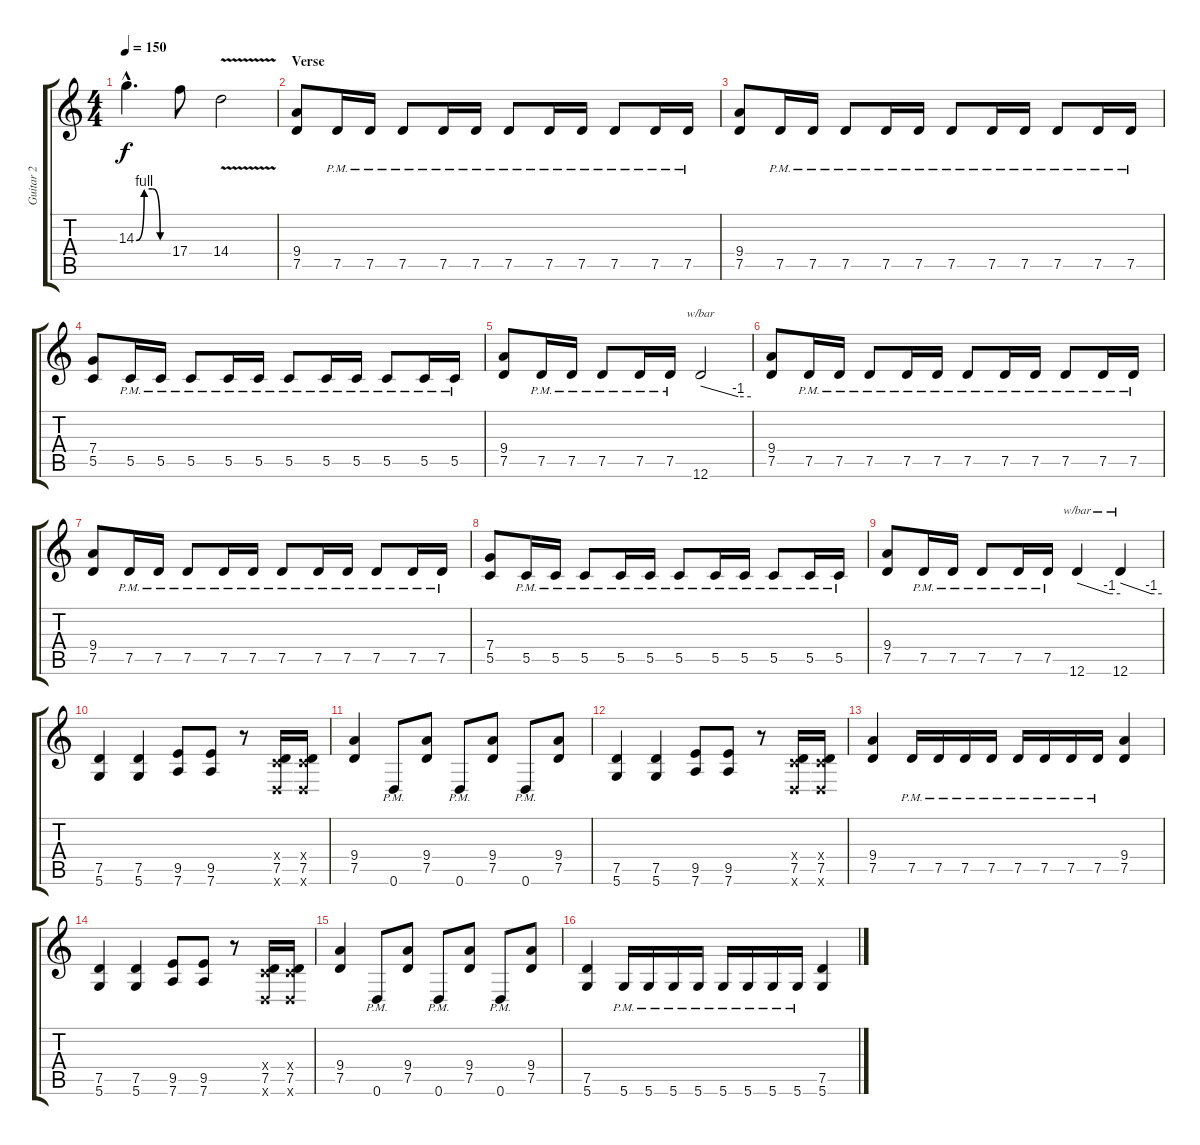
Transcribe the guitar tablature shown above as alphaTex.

\track ("Guitar 2" "Guitar 2") {instrument distortionguitar}
\staff {score tabs}
\tuning (D4 A3 F3 C3 G2 D2) {hide}
\ts (4 4)
\tempo 150
\clef g2
\ks c
14.3{be (custom 0 0 15 4 30 4 45 0 60 0) hac}.4{d dy f} 17.4.8 14.4{v}.2{instrument guitarharmonics} |
\section ("" "Verse")
(9.4 7.5).8{instrument distortionguitar} 7.5{pm}.16 7.5{pm}.16 7.5{pm}.8 7.5{pm}.16 7.5{pm}.16 7.5{pm}.8 7.5{pm}.16 7.5{pm}.16 7.5{pm}.8 7.5{pm}.16 7.5{pm}.16 |
(9.4 7.5).8 7.5{pm}.16 7.5{pm}.16 7.5{pm}.8 7.5{pm}.16 7.5{pm}.16 7.5{pm}.8 7.5{pm}.16 7.5{pm}.16 7.5{pm}.8 7.5{pm}.16 7.5{pm}.16 |
(7.4 5.5).8 5.5{pm}.16 5.5{pm}.16 5.5{pm}.8 5.5{pm}.16 5.5{pm}.16 5.5{pm}.8 5.5{pm}.16 5.5{pm}.16 5.5{pm}.8 5.5{pm}.16 5.5{pm}.16 |
(9.4 7.5).8 7.5{pm}.16 7.5{pm}.16 7.5{pm}.8 7.5{pm}.16 7.5{pm}.16 12.6.2{tbe (custom default 0 0 45 -4 60 -4)} |
(9.4 7.5).8 7.5{pm}.16 7.5{pm}.16 7.5{pm}.8 7.5{pm}.16 7.5{pm}.16 7.5{pm}.8 7.5{pm}.16 7.5{pm}.16 7.5{pm}.8 7.5{pm}.16 7.5{pm}.16 |
(9.4 7.5).8 7.5{pm}.16 7.5{pm}.16 7.5{pm}.8 7.5{pm}.16 7.5{pm}.16 7.5{pm}.8 7.5{pm}.16 7.5{pm}.16 7.5{pm}.8 7.5{pm}.16 7.5{pm}.16 |
(7.4 5.5).8 5.5{pm}.16 5.5{pm}.16 5.5{pm}.8 5.5{pm}.16 5.5{pm}.16 5.5{pm}.8 5.5{pm}.16 5.5{pm}.16 5.5{pm}.8 5.5{pm}.16 5.5{pm}.16 |
(9.4 7.5).8 7.5{pm}.16 7.5{pm}.16 7.5{pm}.8 7.5{pm}.16 7.5{pm}.16 12.6.4{tbe (custom default 0 0 45 -4 60 -4)} 12.6.4{tbe (custom default 0 0 45 -4 60 -4)} |
(7.5 5.6).4 (7.5 5.6).4 (9.5 7.6).8 (9.5 7.6).8 r.8 (0.4{x} 7.5 0.6{x}).16 (0.4{x} 7.5 0.6{x}).16 |
(9.4 7.5).4 0.6{pm}.8 (9.4 7.5).8 0.6{pm}.8 (9.4 7.5).8 0.6{pm}.8 (9.4 7.5).8 |
(7.5 5.6).4 (7.5 5.6).4 (9.5 7.6).8 (9.5 7.6).8 r.8 (0.4{x} 7.5 0.6{x}).16 (0.4{x} 7.5 0.6{x}).16 |
(9.4 7.5).4 7.5{pm}.16 7.5{pm}.16 7.5{pm}.16 7.5{pm}.16 7.5{pm}.16 7.5{pm}.16 7.5{pm}.16 7.5{pm}.16 (9.4 7.5).4 |
(7.5 5.6).4 (7.5 5.6).4 (9.5 7.6).8 (9.5 7.6).8 r.8 (0.4{x} 7.5 0.6{x}).16 (0.4{x} 7.5 0.6{x}).16 |
(9.4 7.5).4 0.6{pm}.8 (9.4 7.5).8 0.6{pm}.8 (9.4 7.5).8 0.6{pm}.8 (9.4 7.5).8 |
(7.5 5.6).4 5.6{pm}.16 5.6{pm}.16 5.6{pm}.16 5.6{pm}.16 5.6{pm}.16 5.6{pm}.16 5.6{pm}.16 5.6{pm}.16 (7.5 5.6).4
